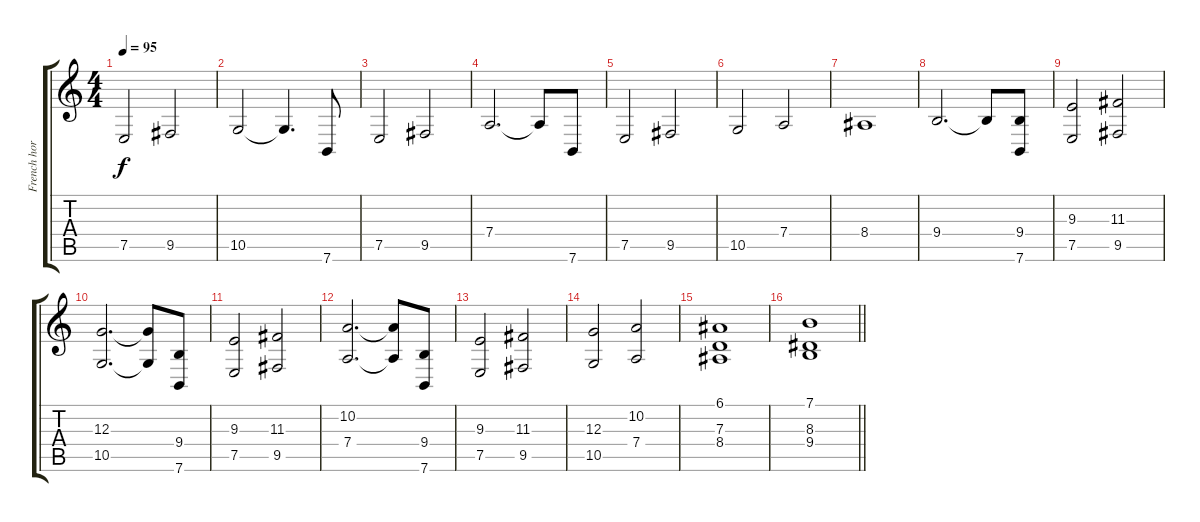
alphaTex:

\track ("French horn" "French hor") {instrument frenchhorn}
\staff {score tabs}
\tuning (E4 B3 G3 D3 A2 E2) {hide}
\ts (4 4)
\tempo 95
\clef g2
\ks c
7.5.2{dy f} 9.5.2 |
10.5.2 10.5{t}.4{d} 7.6.8 |
7.5.2 9.5.2 |
7.4.2{d} 7.4{t}.8 7.6.8 |
7.5.2 9.5.2 |
10.5.2 7.4.2 |
8.4.1 |
9.4.2{d} 9.4{t}.8 (9.4 7.6).8 |
(9.3 7.5).2 (11.3 9.5).2 |
(12.3 10.5).2{d} (12.3{t} 10.5{t}).8 (9.4 7.6).8 |
(9.3 7.5).2 (11.3 9.5).2 |
(10.2 7.4).2{d} (10.2{t} 7.4{t}).8 (9.4 7.6).8 |
(9.3 7.5).2 (11.3 9.5).2 |
(12.3 10.5).2 (10.2 7.4).2 |
(6.1 7.3 8.4).1 |
\barLineRight lightlight
(7.1 8.3 9.4).1
